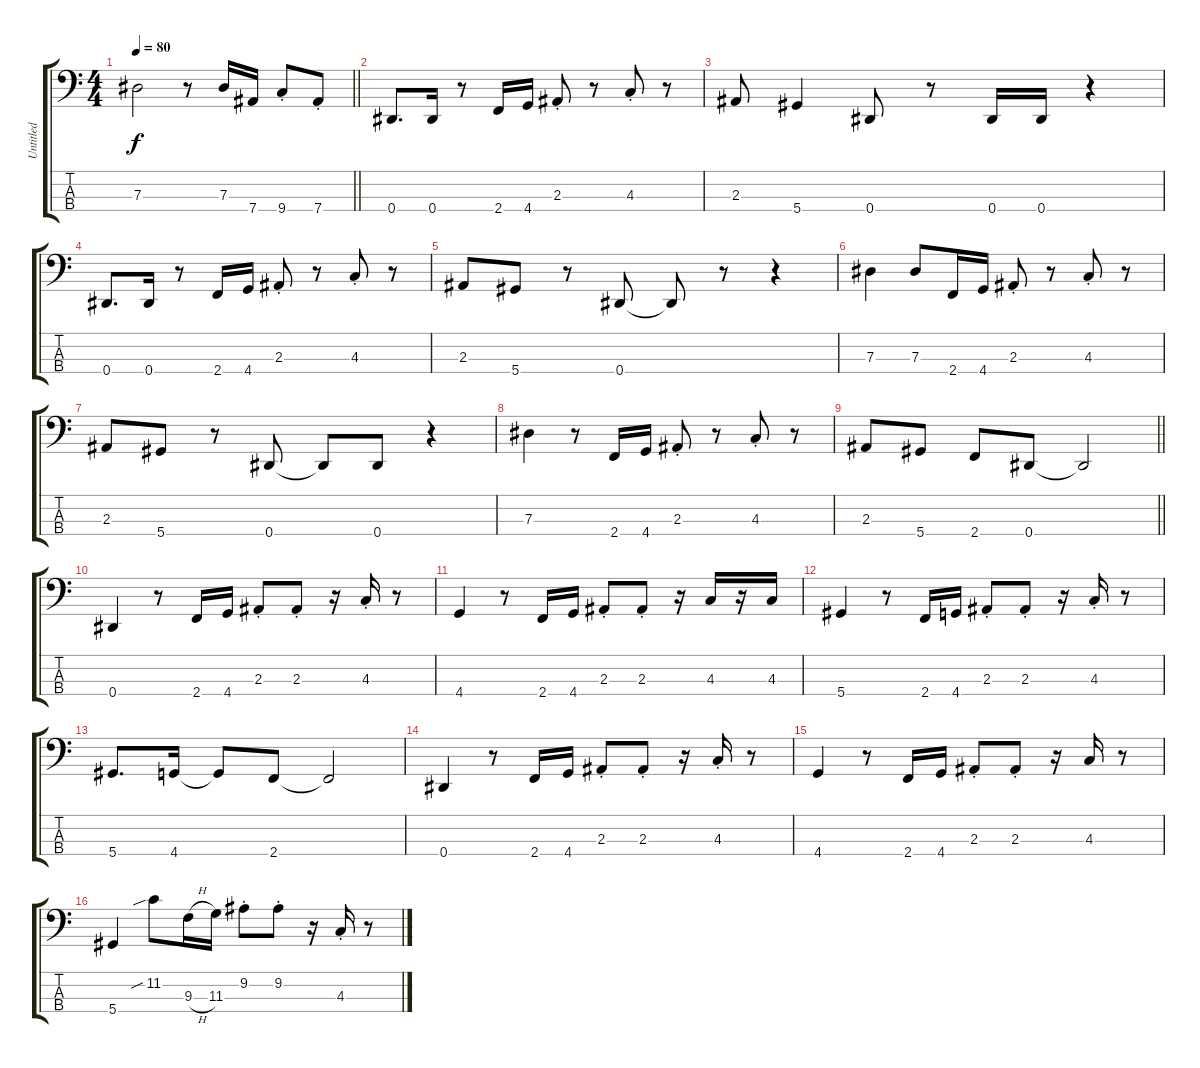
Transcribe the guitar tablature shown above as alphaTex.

\track ("Untitled" "Untitled") {instrument electricbasspick}
\staff {score tabs}
\tuning (Gb2 Db2 Ab1 Eb1) {hide}
\ts (4 4)
\tempo 80
\clef f4
\barLineRight lightlight
\ks c
7.3.2{dy f} r.8 7.3.16 7.4.16 9.4{st}.8 7.4{st}.8 |
0.4.8{d} 0.4.16 r.8 2.4.16 4.4.16 2.3{st}.8 r.8 4.3{st}.8 r.8 |
2.3.8 5.4.4 0.4.8 r.8 0.4.16 0.4.16 r.4 |
0.4.8{d} 0.4.16 r.8 2.4.16 4.4.16 2.3{st}.8 r.8 4.3{st}.8 r.8 |
2.3.8 5.4.8 r.8 0.4.8 0.4{t}.8 r.8 r.4 |
7.3.4 7.3.8 2.4.16 4.4.16 2.3{st}.8 r.8 4.3{st}.8 r.8 |
2.3.8 5.4.8 r.8 0.4.8 0.4{t}.8 0.4.8 r.4 |
7.3.4 r.8 2.4.16 4.4.16 2.3{st}.8 r.8 4.3{st}.8 r.8 |
\barLineRight lightlight
2.3.8 5.4.8 2.4.8 0.4.8 0.4{t}.2 |
0.4.4 r.8 2.4.16 4.4.16 2.3{st}.8 2.3{st}.8 r.16 4.3{st}.16 r.8 |
4.4.4 r.8 2.4.16 4.4.16 2.3{st}.8 2.3{st}.8 r.16 4.3.16 r.16 4.3.16 |
5.4.4 r.8 2.4.16 4.4.16 2.3{st}.8 2.3{st}.8 r.16 4.3{st}.16 r.8 |
5.4.8{d} 4.4.16 4.4{t}.8 2.4.8 2.4{t}.2 |
0.4.4 r.8 2.4.16 4.4.16 2.3{st}.8 2.3{st}.8 r.16 4.3{st}.16 r.8 |
4.4.4 r.8 2.4.16 4.4.16 2.3{st}.8 2.3{st}.8 r.16 4.3.16 r.8 |
5.4.4 11.2{sib}.8 9.3{h}.16 11.3.16 9.2{st}.8 9.2{st}.8 r.16 4.3{st}.16 r.8
